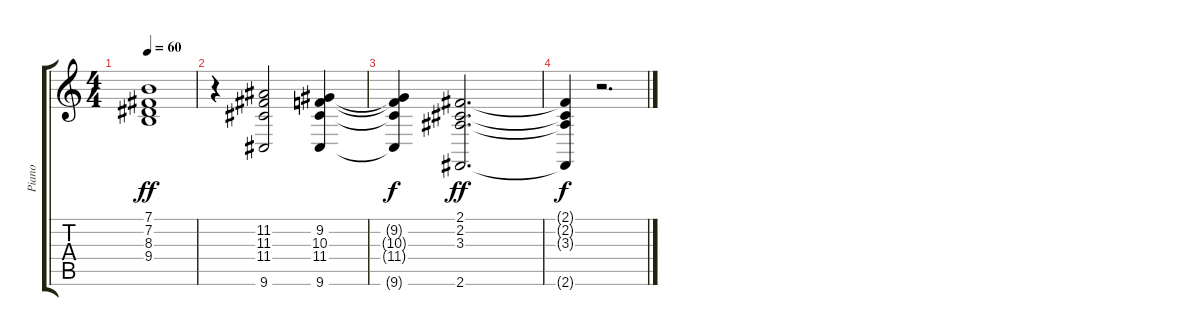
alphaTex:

\track ("Piano" "Piano") {instrument brightacousticpiano}
\staff {score tabs}
\tuning (E4 B3 G3 D3 A2 E2) {hide}
\ts (4 4)
\tempo 60
\clef g2
\ks c
(7.1 7.2 8.3 9.4).1{dy ff} |
r.4 (11.2 11.3 11.4 9.6).2 (9.2 10.3 11.4 9.6).4 |
(9.2{t} 10.3{t} 11.4{t} 9.6{t}).4{dy f} (2.1 2.2 3.3 2.6).2{d dy ff} |
(2.1{t} 2.2{t} 3.3{t} 2.6{t}).4{dy f} r.2{d}
